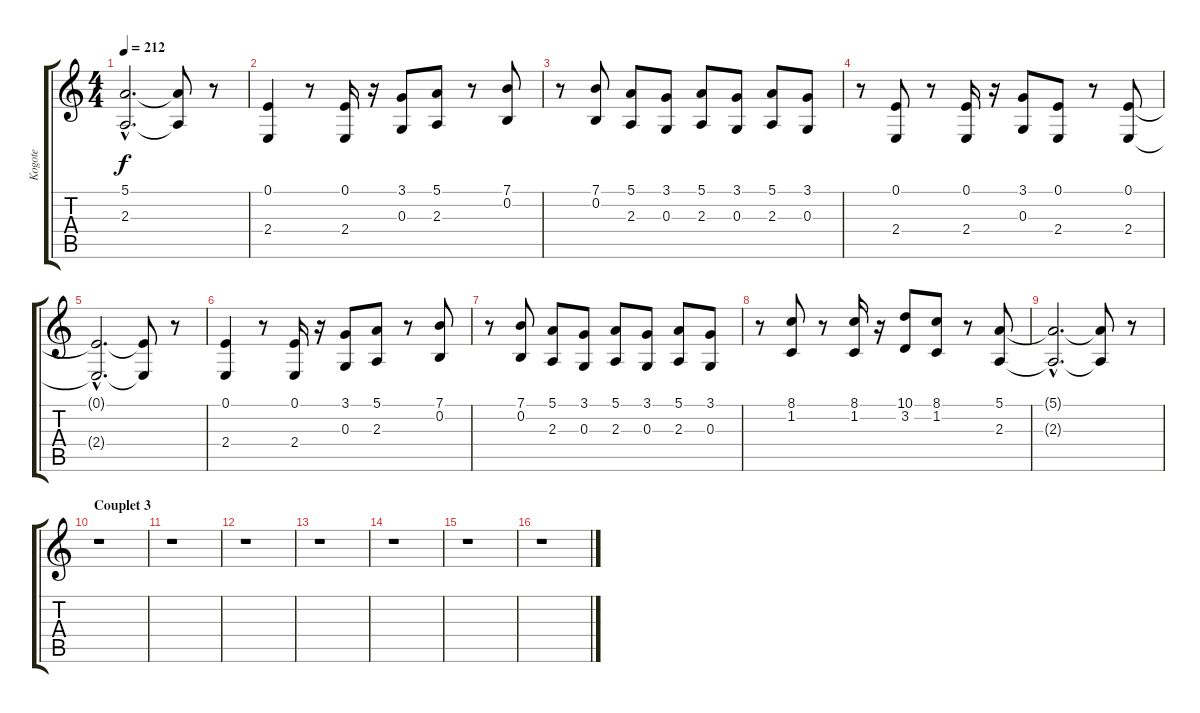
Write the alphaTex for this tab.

\track ("Kogote" "Kogote") {instrument brasssection}
\staff {score tabs}
\tuning (E4 B3 G3 D3 A2 E2) {hide}
\ts (4 4)
\tempo 212
\clef g2
\ks c
(5.1{hac t} 2.3{hac t}).2{d dy f} (5.1{t} 2.3{t}).8 r.8 |
(0.1 2.4).4 r.8 (0.1 2.4).16 r.16 (3.1 0.3).8 (5.1 2.3).8 r.8 (7.1 0.2).8 |
r.8 (7.1 0.2).8 (5.1 2.3).8 (3.1 0.3).8 (5.1 2.3).8 (3.1 0.3).8 (5.1 2.3).8 (3.1 0.3).8 |
r.8 (0.1 2.4).8 r.8 (0.1 2.4).16 r.16 (3.1 0.3).8 (0.1 2.4).8 r.8 (0.1 2.4).8 |
(0.1{hac t} 2.4{hac t}).2{d} (0.1{t} 2.4{t}).8 r.8 |
(0.1 2.4).4 r.8 (0.1 2.4).16 r.16 (3.1 0.3).8 (5.1 2.3).8 r.8 (7.1 0.2).8 |
r.8 (7.1 0.2).8 (5.1 2.3).8 (3.1 0.3).8 (5.1 2.3).8 (3.1 0.3).8 (5.1 2.3).8 (3.1 0.3).8 |
r.8 (8.1 1.2).8 r.8 (8.1 1.2).16 r.16 (10.1 3.2).8 (8.1 1.2).8 r.8 (5.1 2.3).8 |
(5.1{hac t} 2.3{hac t}).2{d} (5.1{t} 2.3{t}).8 r.8 |
\section ("" "Couplet 3")
r.1 |
r.1 |
r.1 |
r.1 |
r.1 |
r.1 |
r.1
